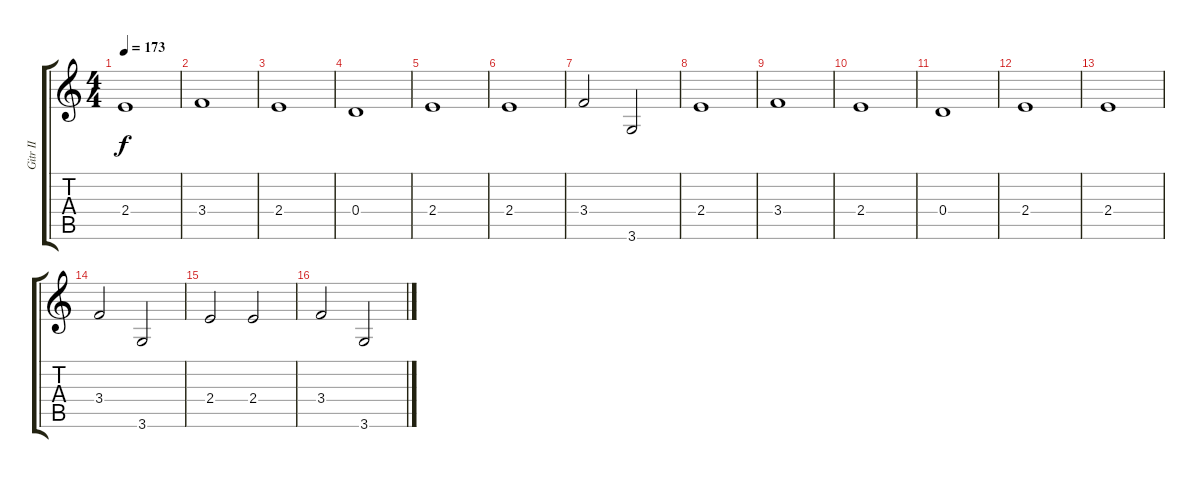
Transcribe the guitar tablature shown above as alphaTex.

\track ("Gitr II" "Gitr II") {instrument acousticguitarnylon}
\staff {score tabs}
\tuning (E4 B3 G3 D3 A2 E2) {hide}
\ts (4 4)
\tempo 173
\clef g2
\ks c
2.4.1{dy f instrument acousticguitarnylon} |
3.4.1 |
2.4.1 |
0.4.1 |
2.4.1 |
2.4.1 |
3.4.2 3.6.2 |
2.4.1 |
3.4.1 |
2.4.1 |
0.4.1 |
2.4.1 |
2.4.1 |
3.4.2 3.6.2 |
2.4.2 2.4.2 |
3.4.2 3.6.2
